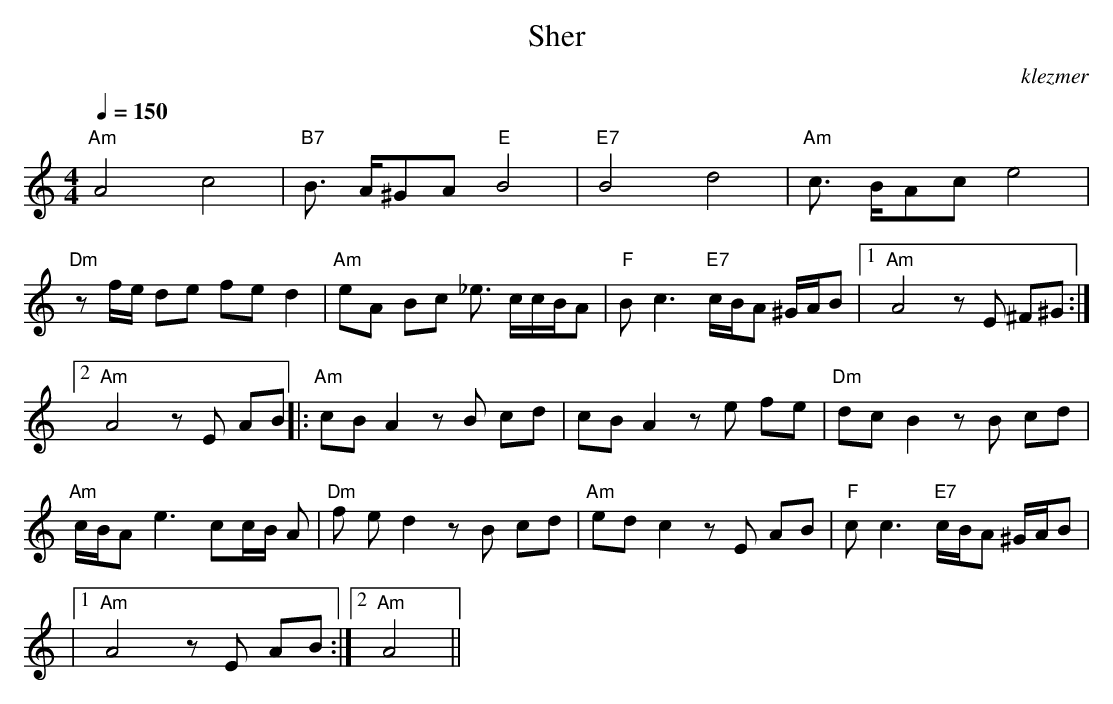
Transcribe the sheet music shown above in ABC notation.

X:1
T:Sher
O:klezmer
M:4/4
L:1/8
Q:1/4=150
K:Am
V:1
"Am" A4 c4 |"B7" B3/2 A/^GA "E" B4 |"E7" B4 d4 |"Am" c3/2 B/Ac e4 |
"Dm" zf/e/ de fe d2 |"Am" eA Bc _e3/2 c/c/B/A |"F" Bc3 "E7" c/B/A ^G/A/B |1 "Am" A4 zE ^F^G :|2
"Am" A4 zE AB ||  |:"Am" cB A2 zB cd |cB A2 ze fe |"Dm" dc B2 zB cd |
"Am" c/B/A e3 cc/B/ A|"Dm" f ed2 zB cd |"Am" ed c2 zE AB |"F" cc3 "E7" c/B/A ^G/A/B |
|1 "Am" A4 zE AB :|2 "Am" A4 ||
